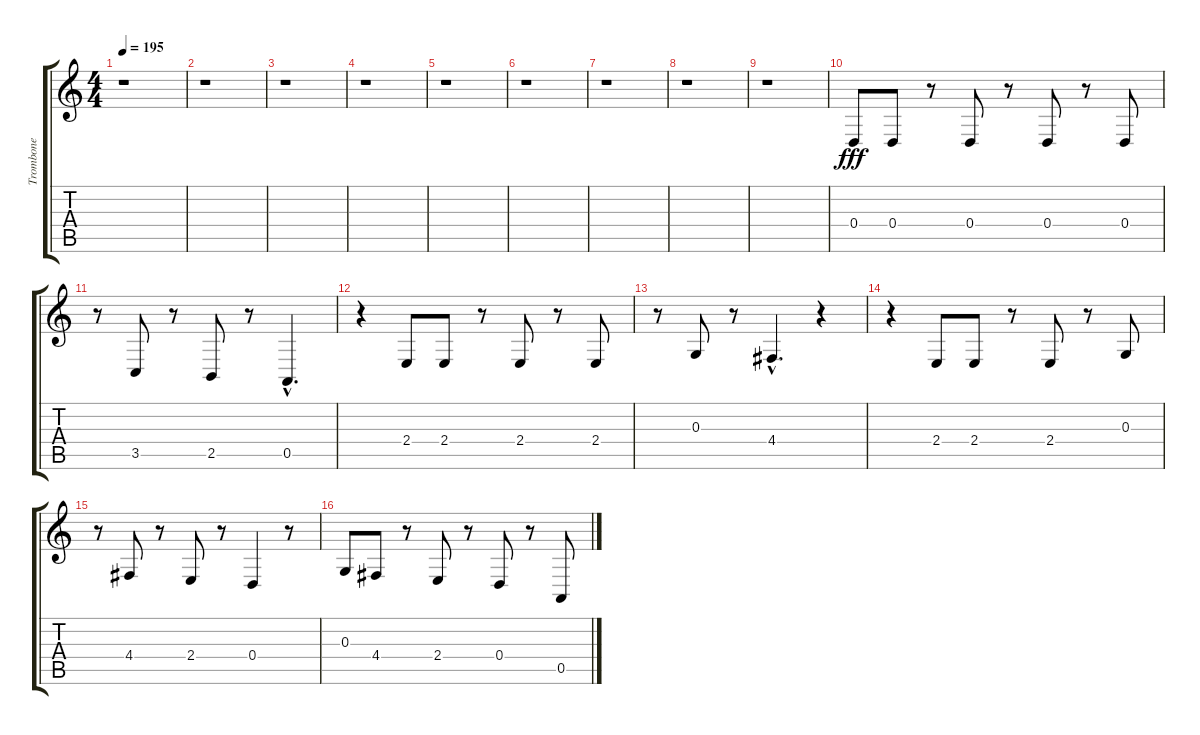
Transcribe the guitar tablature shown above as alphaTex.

\track ("Trombone" "Trombone") {instrument trombone}
\staff {score tabs}
\tuning (E4 B3 G3 D3 A2 E2) {hide}
\ts (4 4)
\tempo 195
\clef g2
\ks c
r.1{dy fff instrument trombone} |
r.1 |
r.1 |
r.1 |
r.1 |
r.1 |
r.1 |
r.1 |
r.1 |
0.4.8 0.4.8 r.8 0.4.8 r.8 0.4.8 r.8 0.4.8 |
r.8 3.5.8 r.8 2.5.8 r.8 0.5{hac}.4{d} |
r.4 2.4.8 2.4.8 r.8 2.4.8 r.8 2.4.8 |
r.8 0.3.8 r.8 4.4{hac}.4{d} r.4 |
r.4 2.4.8 2.4.8 r.8 2.4.8 r.8 0.3.8 |
r.8 4.4.8 r.8 2.4.8 r.8 0.4.4 r.8 |
0.3.8 4.4.8 r.8 2.4.8 r.8 0.4.8 r.8 0.5.8
